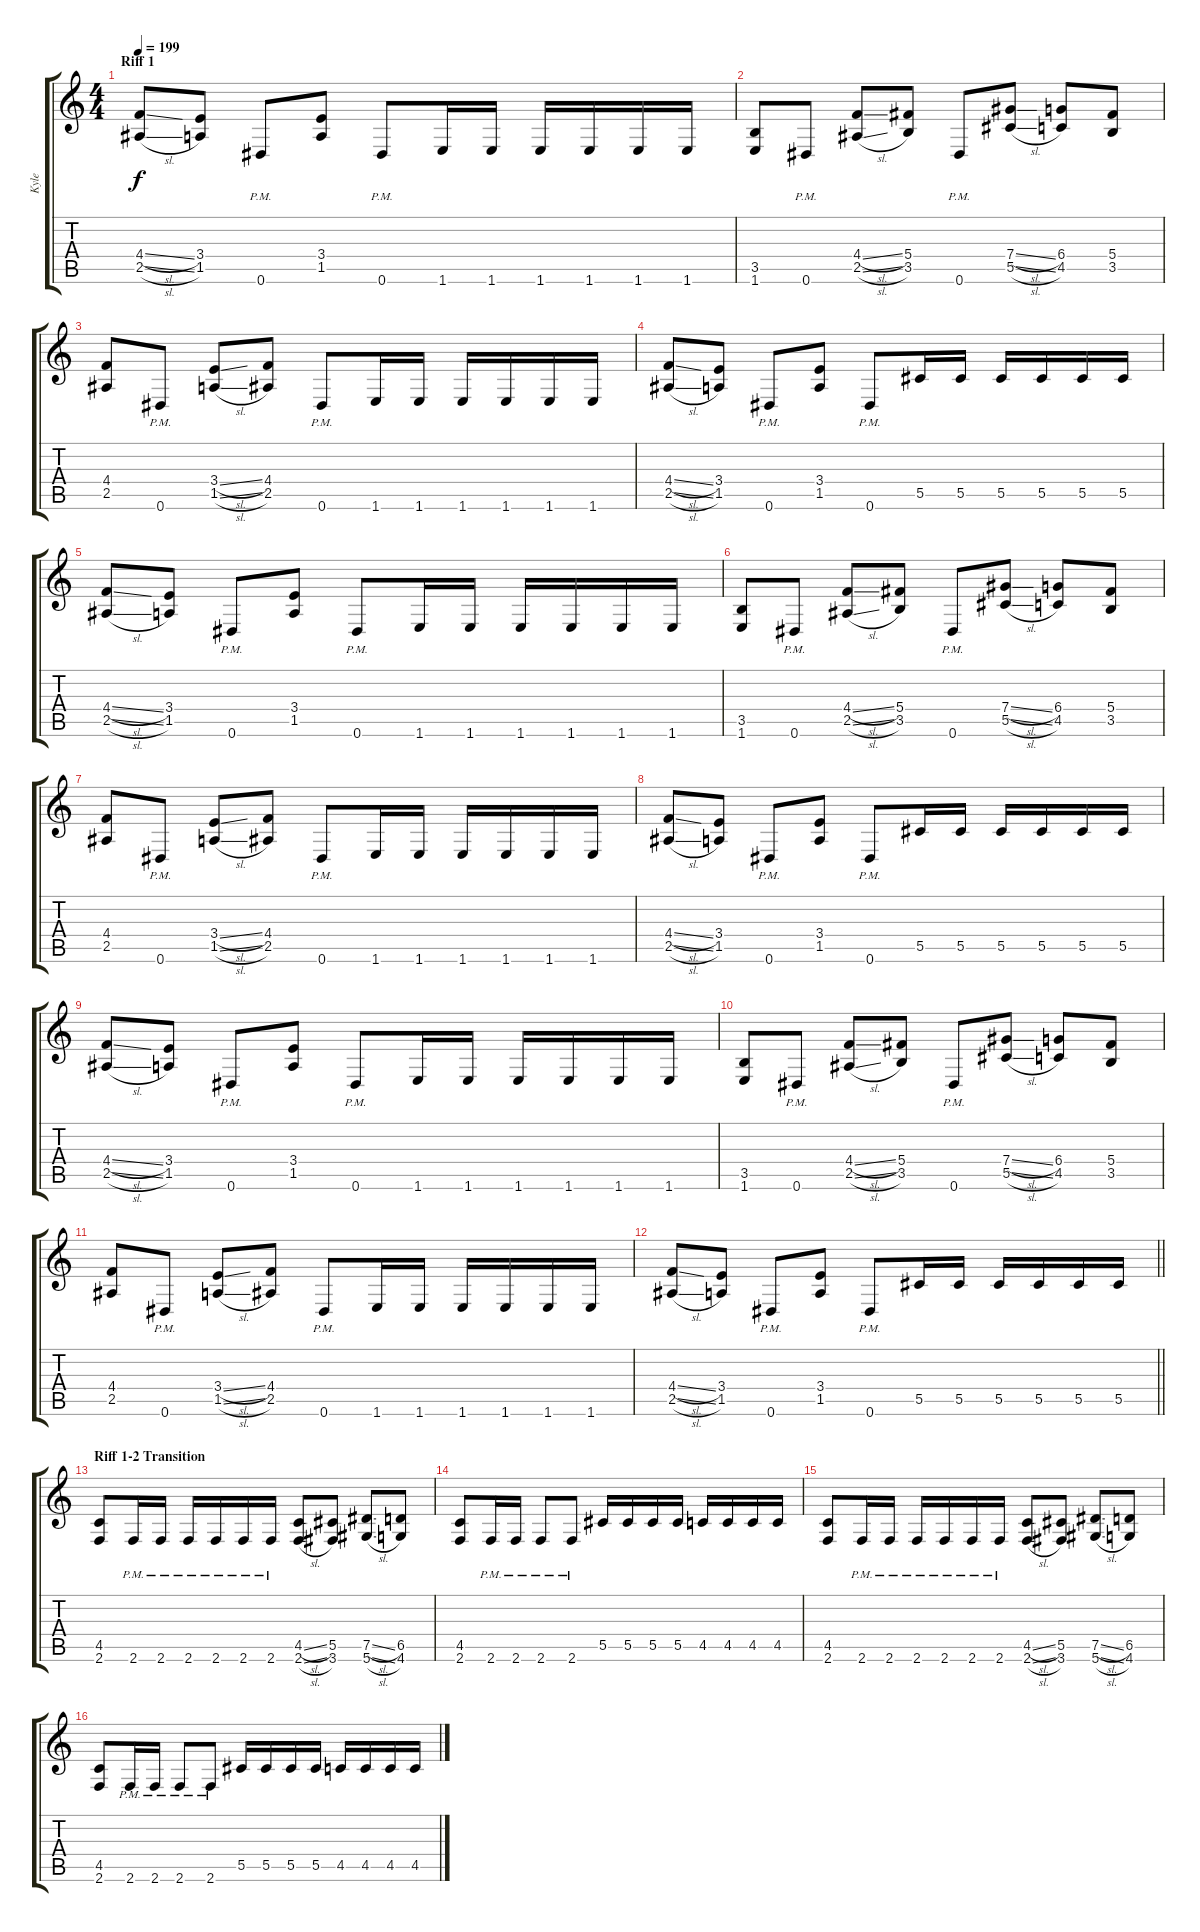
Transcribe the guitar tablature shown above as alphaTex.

\track ("Kyle" "Kyle") {instrument distortionguitar}
\staff {score tabs}
\tuning (Eb4 Bb3 Gb3 Db3 Ab2 Eb2) {hide}
\ts (4 4)
\section ("" "Riff 1")
\tempo 199
\clef g2
\ks c
(4.4{sl} 2.5{sl}).8{dy f instrument distortionguitar} (3.4 1.5).8 0.6{pm}.8 (3.4 1.5).8 0.6{pm}.8 1.6.16 1.6.16 1.6.16 1.6.16 1.6.16 1.6.16 |
(3.5 1.6).8 0.6{pm}.8 (4.4{sl} 2.5{sl}).8 (5.4 3.5).8 0.6{pm}.8 (7.4{sl} 5.5{sl}).8 (6.4 4.5).8 (5.4 3.5).8 |
(4.4 2.5).8 0.6{pm}.8 (3.4{sl} 1.5{sl}).8 (4.4 2.5).8 0.6{pm}.8 1.6.16 1.6.16 1.6.16 1.6.16 1.6.16 1.6.16 |
(4.4{sl} 2.5{sl}).8 (3.4 1.5).8 0.6{pm}.8 (3.4 1.5).8 0.6{pm}.8 5.5.16 5.5.16 5.5.16 5.5.16 5.5.16 5.5.16 |
(4.4{sl} 2.5{sl}).8 (3.4 1.5).8 0.6{pm}.8 (3.4 1.5).8 0.6{pm}.8 1.6.16 1.6.16 1.6.16 1.6.16 1.6.16 1.6.16 |
(3.5 1.6).8 0.6{pm}.8 (4.4{sl} 2.5{sl}).8 (5.4 3.5).8 0.6{pm}.8 (7.4{sl} 5.5{sl}).8 (6.4 4.5).8 (5.4 3.5).8 |
(4.4 2.5).8 0.6{pm}.8 (3.4{sl} 1.5{sl}).8 (4.4 2.5).8 0.6{pm}.8 1.6.16 1.6.16 1.6.16 1.6.16 1.6.16 1.6.16 |
(4.4{sl} 2.5{sl}).8 (3.4 1.5).8 0.6{pm}.8 (3.4 1.5).8 0.6{pm}.8 5.5.16 5.5.16 5.5.16 5.5.16 5.5.16 5.5.16 |
(4.4{sl} 2.5{sl}).8 (3.4 1.5).8 0.6{pm}.8 (3.4 1.5).8 0.6{pm}.8 1.6.16 1.6.16 1.6.16 1.6.16 1.6.16 1.6.16 |
(3.5 1.6).8 0.6{pm}.8 (4.4{sl} 2.5{sl}).8 (5.4 3.5).8 0.6{pm}.8 (7.4{sl} 5.5{sl}).8 (6.4 4.5).8 (5.4 3.5).8 |
(4.4 2.5).8 0.6{pm}.8 (3.4{sl} 1.5{sl}).8 (4.4 2.5).8 0.6{pm}.8 1.6.16 1.6.16 1.6.16 1.6.16 1.6.16 1.6.16 |
\barLineRight lightlight
(4.4{sl} 2.5{sl}).8 (3.4 1.5).8 0.6{pm}.8 (3.4 1.5).8 0.6{pm}.8 5.5.16 5.5.16 5.5.16 5.5.16 5.5.16 5.5.16 |
\section ("" "Riff 1-2 Transition")
(4.5 2.6).8 2.6{pm}.16 2.6{pm}.16 2.6{pm}.16 2.6{pm}.16 2.6{pm}.16 2.6{pm}.16 (4.5{sl} 2.6{sl}).8 (5.5 3.6).8 (7.5{sl} 5.6{sl}).8 (6.5 4.6).8 |
(4.5 2.6).8 2.6{pm}.16 2.6{pm}.16 2.6{pm}.8 2.6{pm}.8 5.5.16 5.5.16 5.5.16 5.5.16 4.5.16 4.5.16 4.5.16 4.5.16 |
(4.5 2.6).8 2.6{pm}.16 2.6{pm}.16 2.6{pm}.16 2.6{pm}.16 2.6{pm}.16 2.6{pm}.16 (4.5{sl} 2.6{sl}).8 (5.5 3.6).8 (7.5{sl} 5.6{sl}).8 (6.5 4.6).8 |
(4.5 2.6).8 2.6{pm}.16 2.6{pm}.16 2.6{pm}.8 2.6{pm}.8 5.5.16 5.5.16 5.5.16 5.5.16 4.5.16 4.5.16 4.5.16 4.5.16
